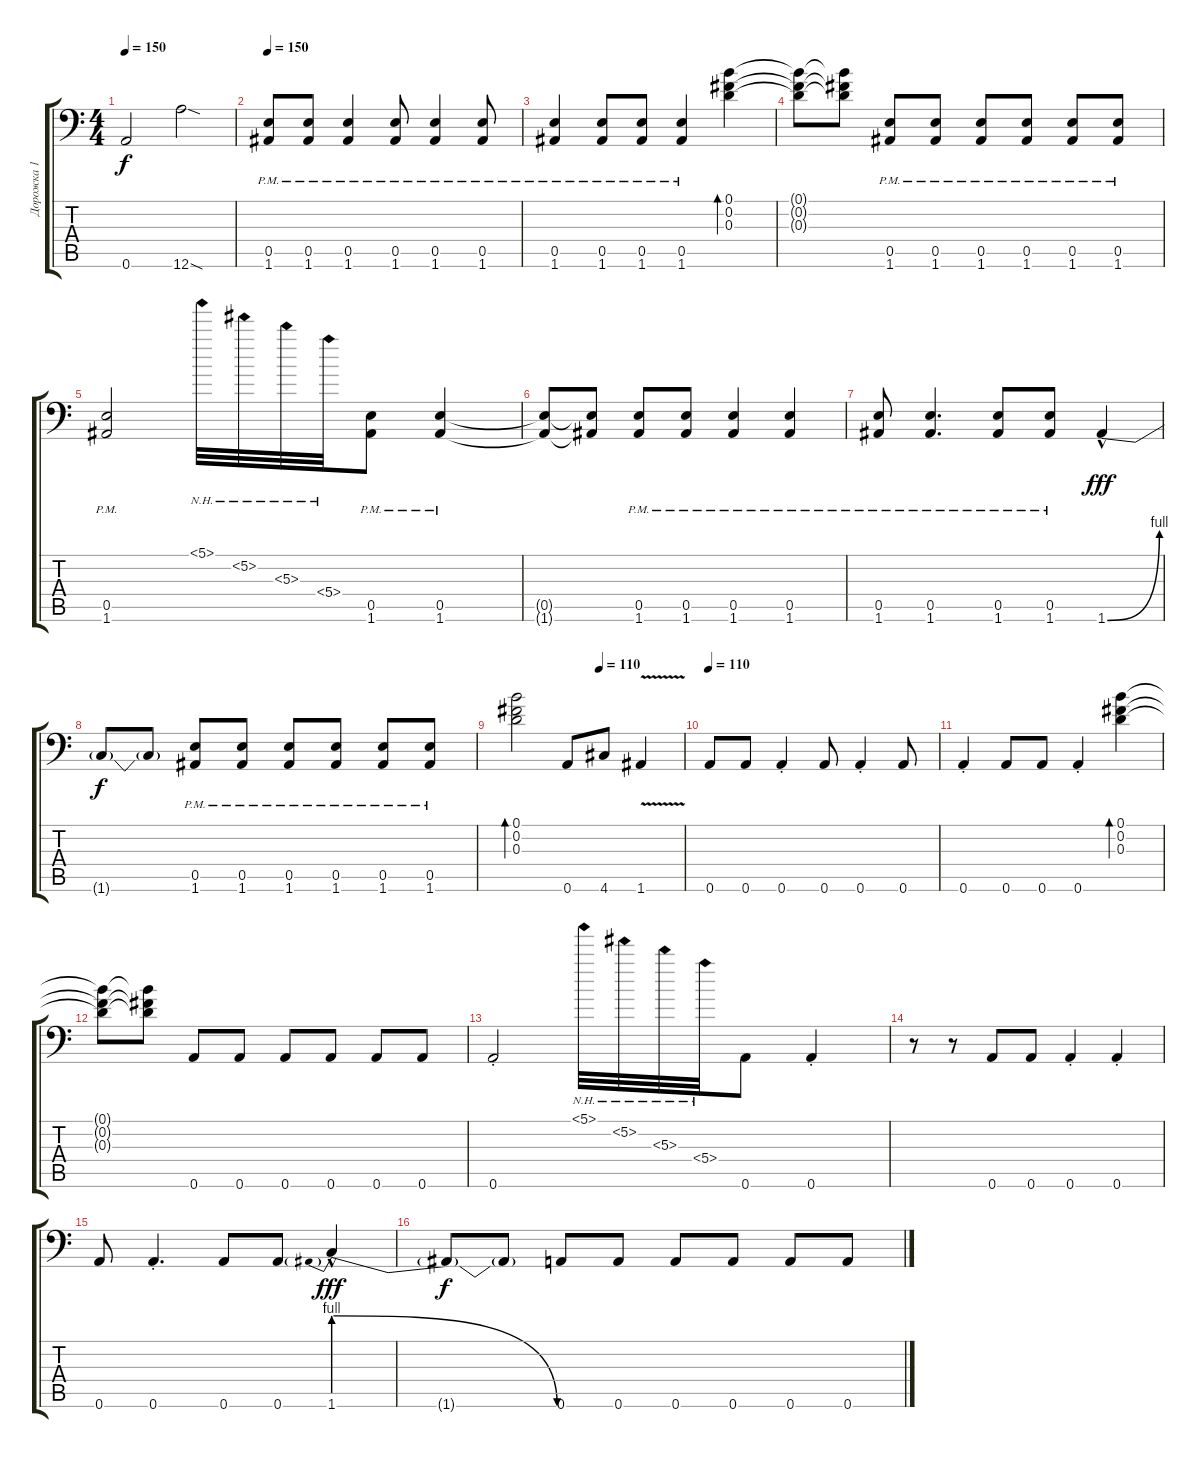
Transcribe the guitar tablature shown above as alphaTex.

\track ("Дорожка 1" "Дорожка 1") {instrument overdrivenguitar}
\staff {score tabs}
\tuning (B3 Gb3 D3 A2 E2 A1) {hide}
\ts (4 4)
\tempo 150
\clef f4
\ks c
0.6.2{dy f} 12.6{sod}.2 |
\tempo 150
(0.5{pm} 1.6{pm}).8 (0.5{pm} 1.6{pm}).8 (0.5{pm} 1.6{pm}).4 (0.5{pm} 1.6{pm}).8 (0.5{pm} 1.6{pm}).4 (0.5{pm} 1.6{pm}).8 |
(0.5{pm} 1.6{pm}).4 (0.5{pm} 1.6{pm}).8 (0.5{pm} 1.6{pm}).8 (0.5{pm} 1.6{pm}).4 (0.1 0.2 0.3).4{bd 240} |
(0.1{t} 0.2{t} 0.3{t}).8 (0.1{t} 0.2{t} 0.3{t}).8 (0.5{pm} 1.6{pm}).8 (0.5{pm} 1.6{pm}).8 (0.5{pm} 1.6{pm}).8 (0.5{pm} 1.6{pm}).8 (0.5{pm} 1.6{pm}).8 (0.5{pm} 1.6{pm}).8 |
(0.5{pm} 1.6{pm}).2 5.1{nh}.32 5.2{nh}.32 5.3{nh}.32 5.4{nh}.32 (0.5{pm} 1.6{pm}).8 (0.5{pm} 1.6{pm}).4 |
(0.5{t} 1.6{t}).8 (0.5{t} 1.6{t}).8 (0.5{pm} 1.6{pm}).8 (0.5{pm} 1.6{pm}).8 (0.5{pm} 1.6{pm}).4 (0.5{pm} 1.6{pm}).4 |
(0.5{pm} 1.6{pm}).8 (0.5{pm} 1.6{pm}).4{d} (0.5{pm} 1.6{pm}).8 (0.5{pm} 1.6{pm}).8 1.6{be (bend 0 0 60 4) hac}.4{dy fff} |
1.6{t}.8{dy f} 1.6{t}.8 (0.5{pm} 1.6{pm}).8 (0.5{pm} 1.6{pm}).8 (0.5{pm} 1.6{pm}).8 (0.5{pm} 1.6{pm}).8 (0.5{pm} 1.6{pm}).8 (0.5{pm} 1.6{pm}).8 |
\tempo (110 0.5)
(0.1 0.2 0.3).2{bd 240} 0.6.8 4.6.8 1.6{v}.4 |
\tempo 110
0.6.8 0.6.8 0.6{st}.4 0.6.8 0.6{st}.4 0.6.8 |
0.6{st}.4 0.6.8 0.6.8 0.6{st}.4 (0.1 0.2 0.3).4{bd 240} |
(0.1{t} 0.2{t} 0.3{t}).8 (0.1{t} 0.2{t} 0.3{t}).8 0.6.8 0.6.8 0.6.8 0.6.8 0.6.8 0.6.8 |
0.6{st}.2 5.1{nh}.32 5.2{nh}.32 5.3{nh}.32 5.4{nh}.32 0.6.8 0.6{st}.4 |
r.8 r.8 0.6.8 0.6.8 0.6{st}.4 0.6{st}.4 |
0.6.8 0.6{st}.4{d} 0.6.8 0.6.8 1.6{be (prebendrelease 0 4 60 0) hac}.4{dy fff} |
1.6{t}.8{dy f} 1.6{t}.8 0.6.8 0.6.8 0.6.8 0.6.8 0.6.8 0.6.8
